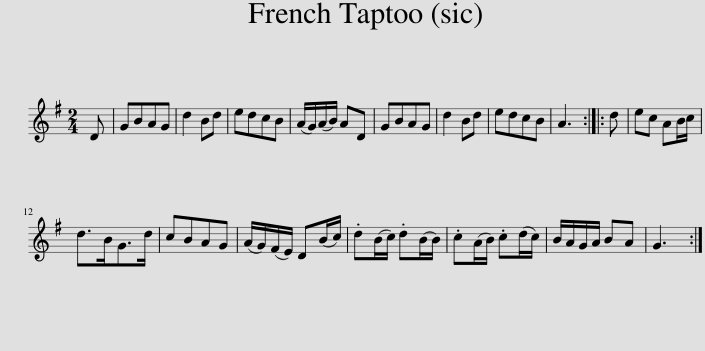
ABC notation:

X:1
L:1/8
M:2/4
I:linebreak $
K:G
V:1 treble
V:1
 D | GBAG | d2 Bd | edcB | (A/G/)(A/B/) AD | %5
 GBAG | d2 Bd | edcB | A3 :: d | %10
 ec AB/c/ |$ d>BG>d | cBAG | (A/G/)(F/E/) D(B/c/) | .d(B/c/) .d(B/B/) | %15
 .c(A/B/) .c(d/c/) | B/A/G/A/ BA | G3 :| %18
